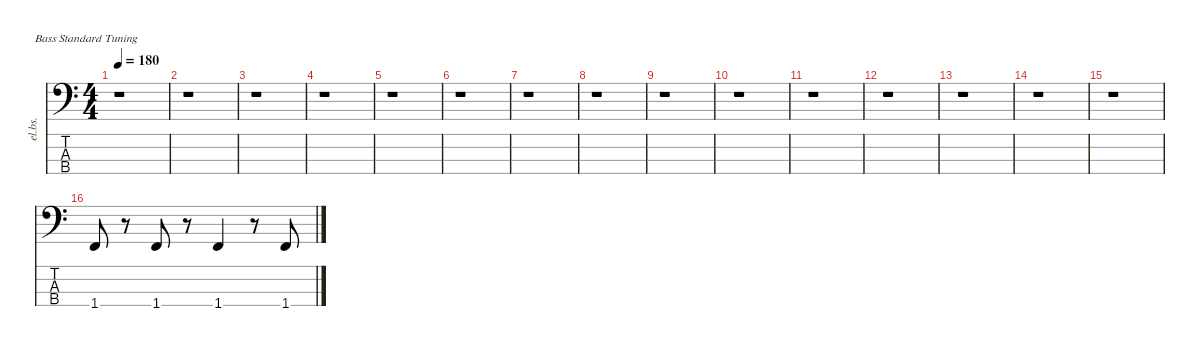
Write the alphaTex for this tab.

\defaultSystemsLayout 4
\hideDynamics
\bracketExtendMode nobrackets
\otherSystemsTrackNameOrientation horizontal
\track ("Bass" "el.bs.") {instrument electricbassfinger}
\staff {score tabs}
\tuning (G2 D2 A1 E1)
\ts (4 4)
\tempo 180
\clef f4
\ks c
r.1{dy mf} |
r.1 |
r.1 |
r.1 |
r.1 |
r.1 |
r.1 |
r.1 |
r.1 |
r.1 |
r.1 |
r.1 |
r.1 |
r.1 |
r.1 |
1.4.8 r.8 1.4.8 r.8 1.4.4 r.8 1.4.8
